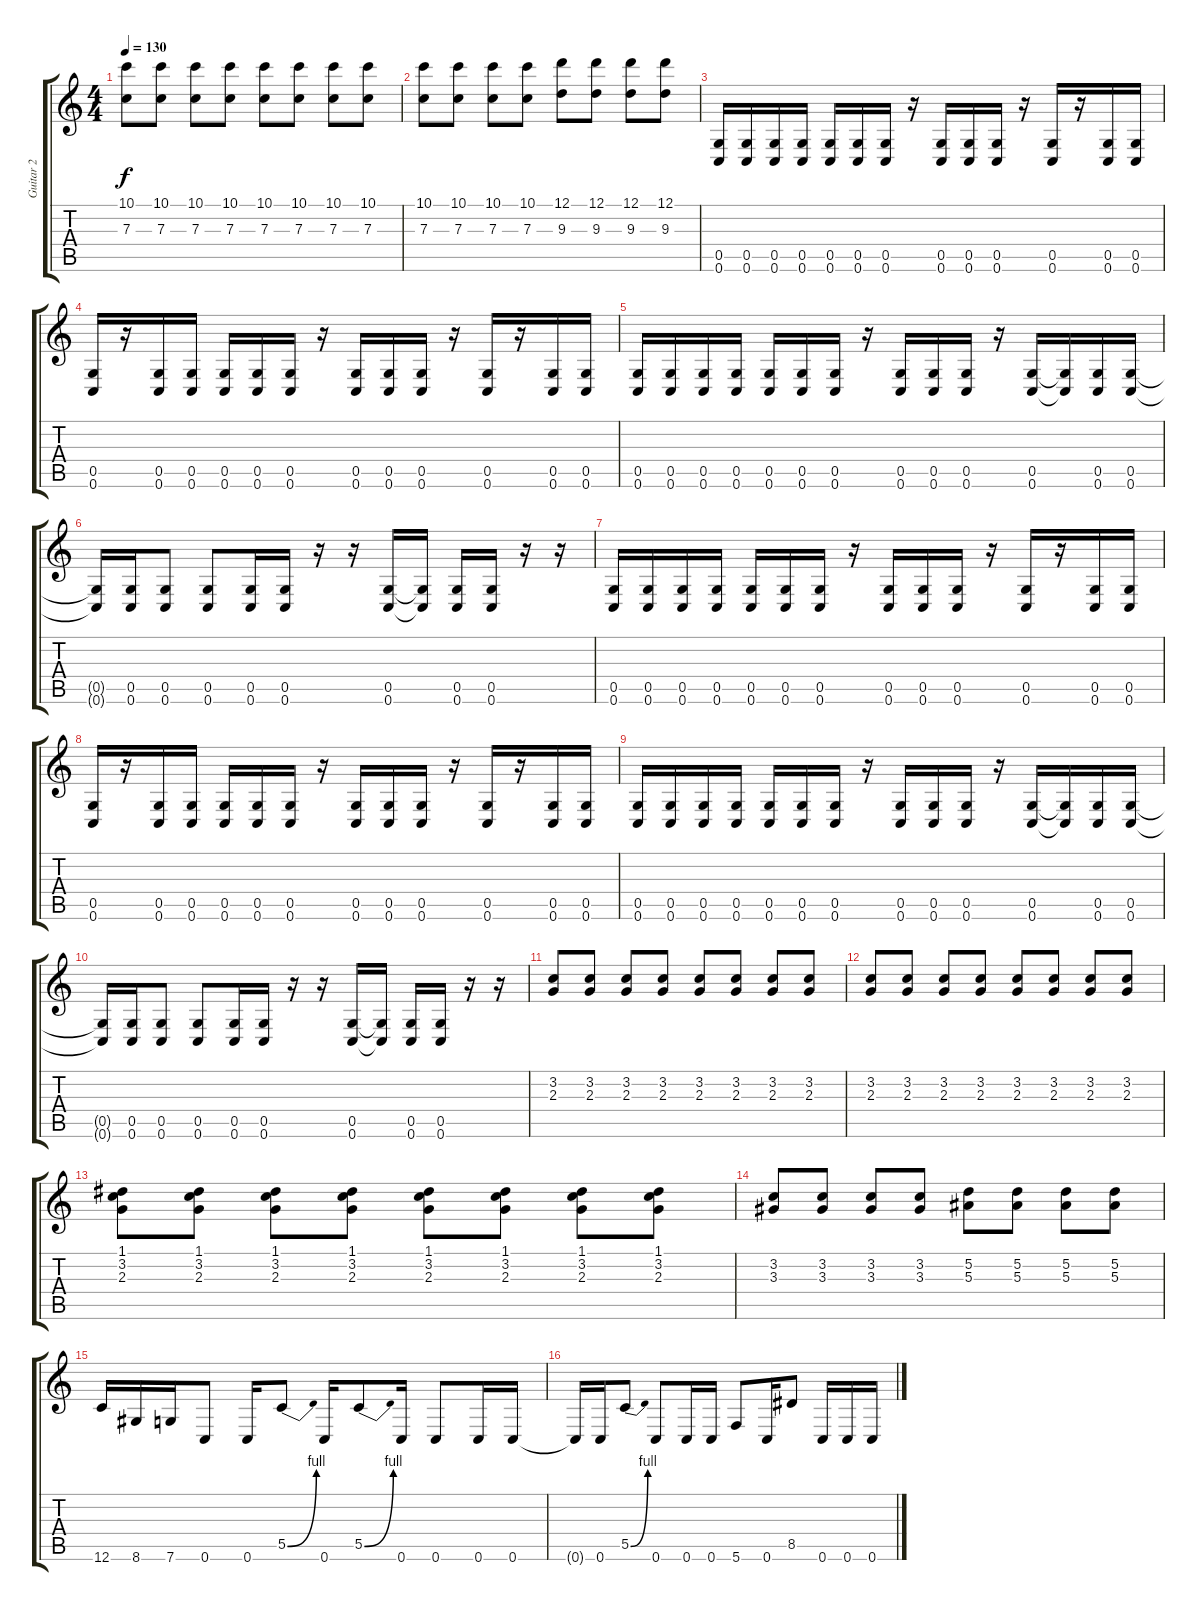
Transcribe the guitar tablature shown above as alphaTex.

\track ("Guitar 2" "Guitar 2") {instrument distortionguitar}
\staff {score tabs}
\tuning (D4 A3 F3 C3 G2 C2) {hide}
\ts (4 4)
\tempo 130
\clef g2
\ks c
(10.1 7.3).8{dy f} (10.1 7.3).8 (10.1 7.3).8 (10.1 7.3).8 (10.1 7.3).8 (10.1 7.3).8 (10.1 7.3).8 (10.1 7.3).8 |
(10.1 7.3).8 (10.1 7.3).8 (10.1 7.3).8 (10.1 7.3).8 (12.1 9.3).8 (12.1 9.3).8 (12.1 9.3).8 (12.1 9.3).8 |
(0.5 0.6).16{balance 0} (0.5 0.6).16 (0.5 0.6).16 (0.5 0.6).16 (0.5 0.6).16 (0.5 0.6).16 (0.5 0.6).16 r.16 (0.5 0.6).16 (0.5 0.6).16 (0.5 0.6).16 r.16 (0.5 0.6).16 r.16 (0.5 0.6).16 (0.5 0.6).16 |
(0.5 0.6).16 r.16 (0.5 0.6).16 (0.5 0.6).16 (0.5 0.6).16 (0.5 0.6).16 (0.5 0.6).16 r.16 (0.5 0.6).16 (0.5 0.6).16 (0.5 0.6).16 r.16 (0.5 0.6).16 r.16 (0.5 0.6).16 (0.5 0.6).16 |
(0.5 0.6).16 (0.5 0.6).16 (0.5 0.6).16 (0.5 0.6).16 (0.5 0.6).16 (0.5 0.6).16 (0.5 0.6).16 r.16 (0.5 0.6).16 (0.5 0.6).16 (0.5 0.6).16 r.16 (0.5 0.6).16 (0.5{t} 0.6{t}).16 (0.5 0.6).16 (0.5 0.6).16 |
(0.5{t} 0.6{t}).16 (0.5 0.6).16 (0.5 0.6).8 (0.5 0.6).8 (0.5 0.6).16 (0.5 0.6).16 r.16 r.16 (0.5 0.6).16 (0.5{t} 0.6{t}).16 (0.5 0.6).16 (0.5 0.6).16 r.16 r.16 |
(0.5 0.6).16 (0.5 0.6).16 (0.5 0.6).16 (0.5 0.6).16 (0.5 0.6).16 (0.5 0.6).16 (0.5 0.6).16 r.16 (0.5 0.6).16 (0.5 0.6).16 (0.5 0.6).16 r.16 (0.5 0.6).16 r.16 (0.5 0.6).16 (0.5 0.6).16 |
(0.5 0.6).16 r.16 (0.5 0.6).16 (0.5 0.6).16 (0.5 0.6).16 (0.5 0.6).16 (0.5 0.6).16 r.16 (0.5 0.6).16 (0.5 0.6).16 (0.5 0.6).16 r.16 (0.5 0.6).16 r.16 (0.5 0.6).16 (0.5 0.6).16 |
(0.5 0.6).16 (0.5 0.6).16 (0.5 0.6).16 (0.5 0.6).16 (0.5 0.6).16 (0.5 0.6).16 (0.5 0.6).16 r.16 (0.5 0.6).16 (0.5 0.6).16 (0.5 0.6).16 r.16 (0.5 0.6).16 (0.5{t} 0.6{t}).16 (0.5 0.6).16 (0.5 0.6).16 |
(0.5{t} 0.6{t}).16 (0.5 0.6).16 (0.5 0.6).8 (0.5 0.6).8 (0.5 0.6).16 (0.5 0.6).16 r.16 r.16 (0.5 0.6).16 (0.5{t} 0.6{t}).16 (0.5 0.6).16 (0.5 0.6).16 r.16 r.16 |
(3.2 2.3).8 (3.2 2.3).8 (3.2 2.3).8 (3.2 2.3).8 (3.2 2.3).8 (3.2 2.3).8 (3.2 2.3).8 (3.2 2.3).8 |
(3.2 2.3).8 (3.2 2.3).8 (3.2 2.3).8 (3.2 2.3).8 (3.2 2.3).8 (3.2 2.3).8 (3.2 2.3).8 (3.2 2.3).8 |
(1.1 3.2 2.3).8 (1.1 3.2 2.3).8 (1.1 3.2 2.3).8 (1.1 3.2 2.3).8 (1.1 3.2 2.3).8 (1.1 3.2 2.3).8 (1.1 3.2 2.3).8 (1.1 3.2 2.3).8 |
(3.2 3.3).8 (3.2 3.3).8 (3.2 3.3).8 (3.2 3.3).8 (5.2 5.3).8 (5.2 5.3).8 (5.2 5.3).8 (5.2 5.3).8 |
12.6.16 8.6.16 7.6.16 0.6.8 0.6.16 5.5{be (bend 0 0 60 4)}.8 0.6.16 5.5{be (bend 0 0 60 4)}.8 0.6.16 0.6.8 0.6.16 0.6.16 |
0.6{t}.16 0.6.16 5.5{be (bend 0 0 60 4)}.8 0.6.8 0.6.16 0.6.16 5.6.8 0.6.16 8.5.8 0.6.16 0.6.16 0.6.16
